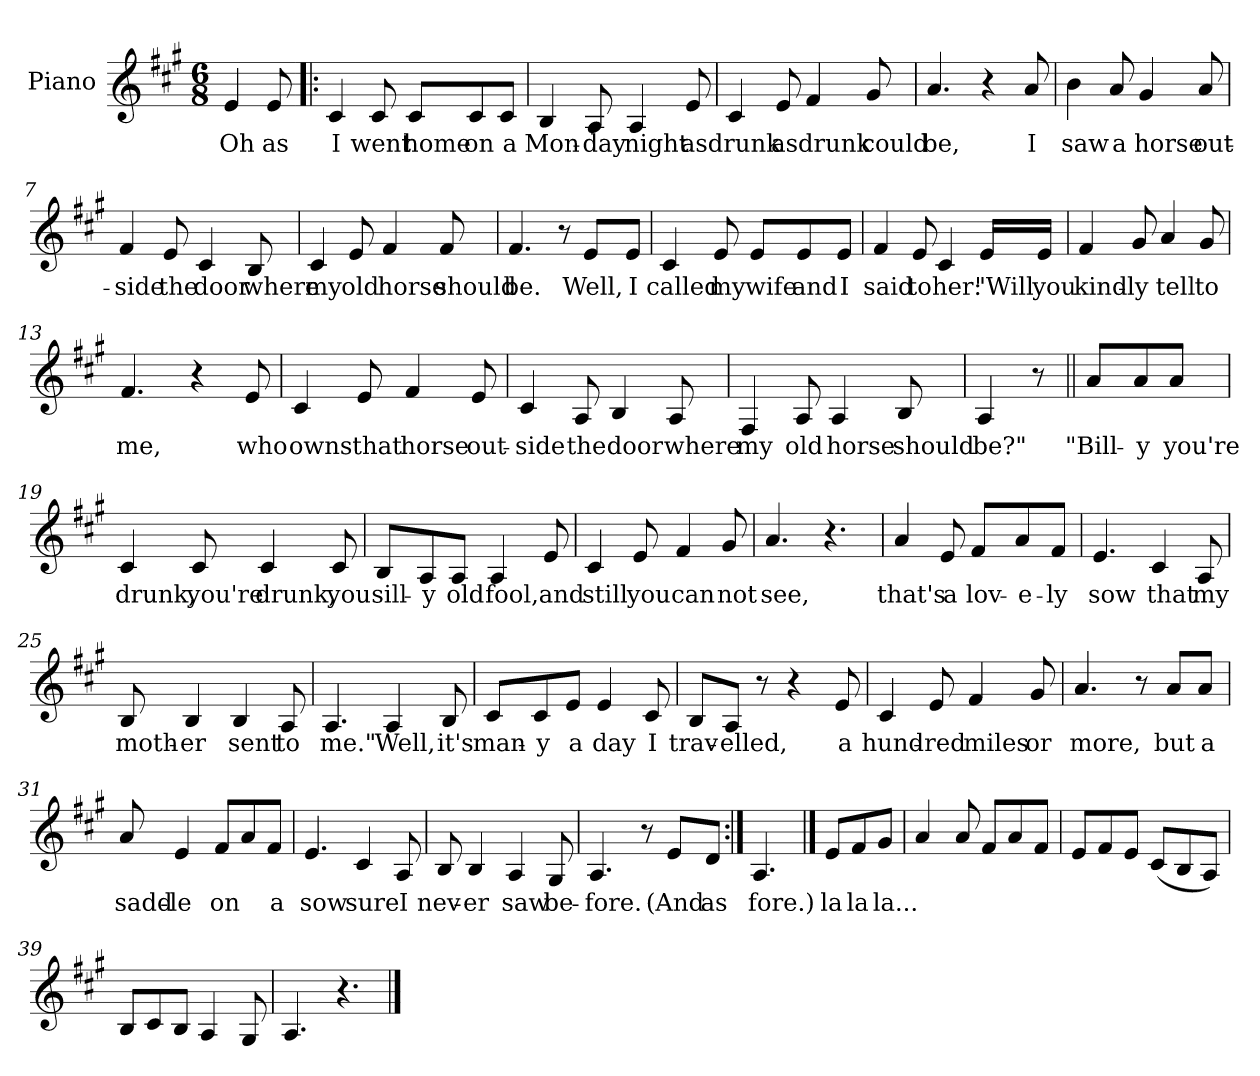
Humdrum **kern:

**kern	**text
*part1	*part1
*staff1	*staff1
*I"Piano	*
*I'Pno	*
*clefG2	*
*k[f#c#g#]	*
*A:	*
*M6/8	*
=1	=1
!	!LO:LY:b
4e/	Oh
!	!LO:LY:b
8e/	as
=2!|:	=2!|:
!	!LO:LY:b
4c#/	I
!	!LO:LY:b
8c#/	went
!	!LO:LY:b
8c#/L	home
!	!LO:LY:b
8c#/	on
!	!LO:LY:b
8c#/J	a
=3	=3
!	!LO:LY:b
4B/	Mon-
!	!LO:LY:b
8A/	-day
!	!LO:LY:b
4A/	night
!	!LO:LY:b
8e/	as
=4	=4
!	!LO:LY:b
4c#/	drunk
!	!LO:LY:b
8e/	as
!	!LO:LY:b
4f#/	drunk
!	!LO:LY:b
8g#/	could
=5	=5
!	!LO:LY:b
4.a/	be,
4r	.
!	!LO:LY:b
8a/	I
=6	=6
!	!LO:LY:b
4b\	saw
!	!LO:LY:b
8a/	a
!	!LO:LY:b
4g#/	horse
!	!LO:LY:b
8a/	out-
!!LO:LB:g=z
=7	=7
!	!LO:LY:b
4f#/	-side
!	!LO:LY:b
8e/	the
!	!LO:LY:b
4c#/	door
!	!LO:LY:b
8B/	where
=8	=8
!	!LO:LY:b
4c#/	my
!	!LO:LY:b
8e/	old
!	!LO:LY:b
4f#/	horse
!	!LO:LY:b
8f#/	should
=9	=9
!	!LO:LY:b
4.f#/	be.
8r	.
!	!LO:LY:b
8e/L	Well,
!	!LO:LY:b
8e/J	I
=10	=10
!	!LO:LY:b
4c#/	called
!	!LO:LY:b
8e/	my
!	!LO:LY:b
8e/L	wife
!	!LO:LY:b
8e/	and
!	!LO:LY:b
8e/J	I
=11	=11
!	!LO:LY:b
4f#/	said
!	!LO:LY:b
8e/	to
!	!LO:LY:b
4c#/	her:
!	!LO:LY:b
16e/LL	"Will
!	!LO:LY:b
16e/JJ	you
=12	=12
!	!LO:LY:b
4f#/	kind-
!	!LO:LY:b
8g#/	-ly
!	!LO:LY:b
4a/	tell
!	!LO:LY:b
8g#/	to
!!LO:LB:g=z
=13	=13
!	!LO:LY:b
4.f#/	me,
4r	.
!	!LO:LY:b
8e/	who
=14	=14
!	!LO:LY:b
4c#/	owns
!	!LO:LY:b
8e/	that
!	!LO:LY:b
4f#/	horse
!	!LO:LY:b
8e/	out-
=15	=15
!	!LO:LY:b
4c#/	-side
!	!LO:LY:b
8A/	the
!	!LO:LY:b
4B/	door
!	!LO:LY:b
8A/	where
=16	=16
!	!LO:LY:b
4F#/	my
!	!LO:LY:b
8A/	old
!	!LO:LY:b
4A/	horse
!	!LO:LY:b
8B/	should
=17	=17
!	!LO:LY:b
4A/	be?"
8r	.
=18||	=18||
!	!LO:LY:b
8a/L	"Bill-
!	!LO:LY:b
8a/	-y
!	!LO:LY:b
8a/J	you're
!!LO:LB:g=z
=19	=19
!	!LO:LY:b
4c#/	drunk,
!	!LO:LY:b
8c#/	you're
!	!LO:LY:b
4c#/	drunk,
!	!LO:LY:b
8c#/	you
=20	=20
!	!LO:LY:b
8B/L	sill-
!	!LO:LY:b
8A/	-y
!	!LO:LY:b
8A/J	old
!	!LO:LY:b
4A/	fool,
!	!LO:LY:b
8e/	and
=21	=21
!	!LO:LY:b
4c#/	still
!	!LO:LY:b
8e/	you
!	!LO:LY:b
4f#/	can
!	!LO:LY:b
8g#/	not
=22	=22
!	!LO:LY:b
4.a/	see,
4.r	.
=23	=23
!	!LO:LY:b
4a/	that's
!	!LO:LY:b
8e/	a
!	!LO:LY:b
8f#/L	lov-
!	!LO:LY:b
8a/	-e-
!	!LO:LY:b
8f#/J	-ly
=24	=24
!	!LO:LY:b
4.e/	sow
!	!LO:LY:b
4c#/	that
!	!LO:LY:b
8A/	my
=25	=25
!	!LO:LY:b
8B/	moth-
!	!LO:LY:b
4B/	-er
!	!LO:LY:b
4B/	sent
!	!LO:LY:b
8A/	to
!!LO:LB:g=z
=26	=26
!	!LO:LY:b
4.A/	me."
!	!LO:LY:b
4A/	Well,
!	!LO:LY:b
8B/	it's
=27	=27
!	!LO:LY:b
8c#/L	man-
!	!LO:LY:b
8c#/	-y
!	!LO:LY:b
8e/J	a
!	!LO:LY:b
4e/	day
!	!LO:LY:b
8c#/	I
=28	=28
!	!LO:LY:b
8B/L	trav-
!	!LO:LY:b
8A/J	-elled,
8r	.
4r	.
!	!LO:LY:b
8e/	a
=29	=29
!	!LO:LY:b
4c#/	hund-
!	!LO:LY:b
8e/	-red
!	!LO:LY:b
4f#/	miles
!	!LO:LY:b
8g#/	or
=30	=30
!	!LO:LY:b
4.a/	more,
8r	.
!	!LO:LY:b
8a/L	but
!	!LO:LY:b
8a/J	a
=31	=31
!	!LO:LY:b
8a/	sadd-
!	!LO:LY:b
4e/	-le
!	!LO:LY:b
8f#/L	on
8a/	.
!	!LO:LY:b
8f#/J	a
=32	=32
!	!LO:LY:b
4.e/	sow
!	!LO:LY:b
4c#/	sure
!	!LO:LY:b
8A/	I
!!LO:LB:g=z
=33	=33
!	!LO:LY:b
8B/	nev-
!	!LO:LY:b
4B/	-er
!	!LO:LY:b
4A/	saw
!	!LO:LY:b
8G#/	be-
=34	=34
!	!LO:LY:b
4.A/	-fore.
8r	.
!	!LO:LY:b
8e/L	(And
!	!LO:LY:b
8d/J	as
=35:|!	=35:|!
!	!LO:LY:b
4.A/	fore.)
==36	==36
!	!LO:LY:b
8e/L	la
!	!LO:LY:b
8f#/	la
!	!LO:LY:b
8g#/J	la...
=37	=37
4a/	.
8a/	.
8f#/L	.
8a/	.
8f#/J	.
=38	=38
8e/L	.
8f#/	.
8e/J	.
(<8c#/L	.
8B/	.
8A/J)	.
=39	=39
8B/L	.
8c#/	.
8B/J	.
4A/	.
8G#/	.
=40	=40
4.A/	.
4.r	.
==	==
*-	*-
